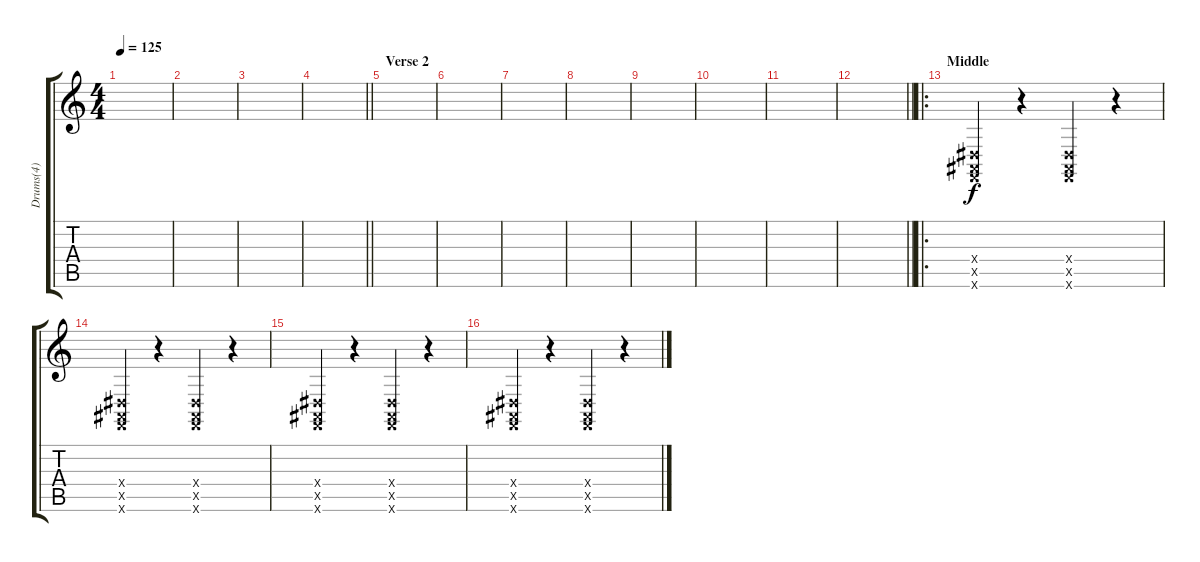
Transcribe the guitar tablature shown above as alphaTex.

\track ("Drums(4)" "Drums(4)") {instrument synthdrum}
\staff {score tabs}
\tuning (E4 B3 G3 D3 A2 E2) {hide}
\ts (4 4)
\tempo 125
\clef g2
\ks c
|
|
|
\barLineRight lightlight
|
\section ("" "Verse 2")
|
|
|
|
|
|
|
\barLineRight lightlight
|
\ro
\section ("" "Middle")
(1.4{x} 1.5{x} 1.6{x}).4 r.4 (1.4{x} 1.5{x} 1.6{x}).4 r.4 |
(1.4{x} 1.5{x} 1.6{x}).4 r.4 (1.4{x} 1.5{x} 1.6{x}).4 r.4 |
(1.4{x} 1.5{x} 1.6{x}).4 r.4 (1.4{x} 1.5{x} 1.6{x}).4 r.4 |
(1.4{x} 1.5{x} 1.6{x}).4 r.4 (1.4{x} 1.5{x} 1.6{x}).4 r.4
